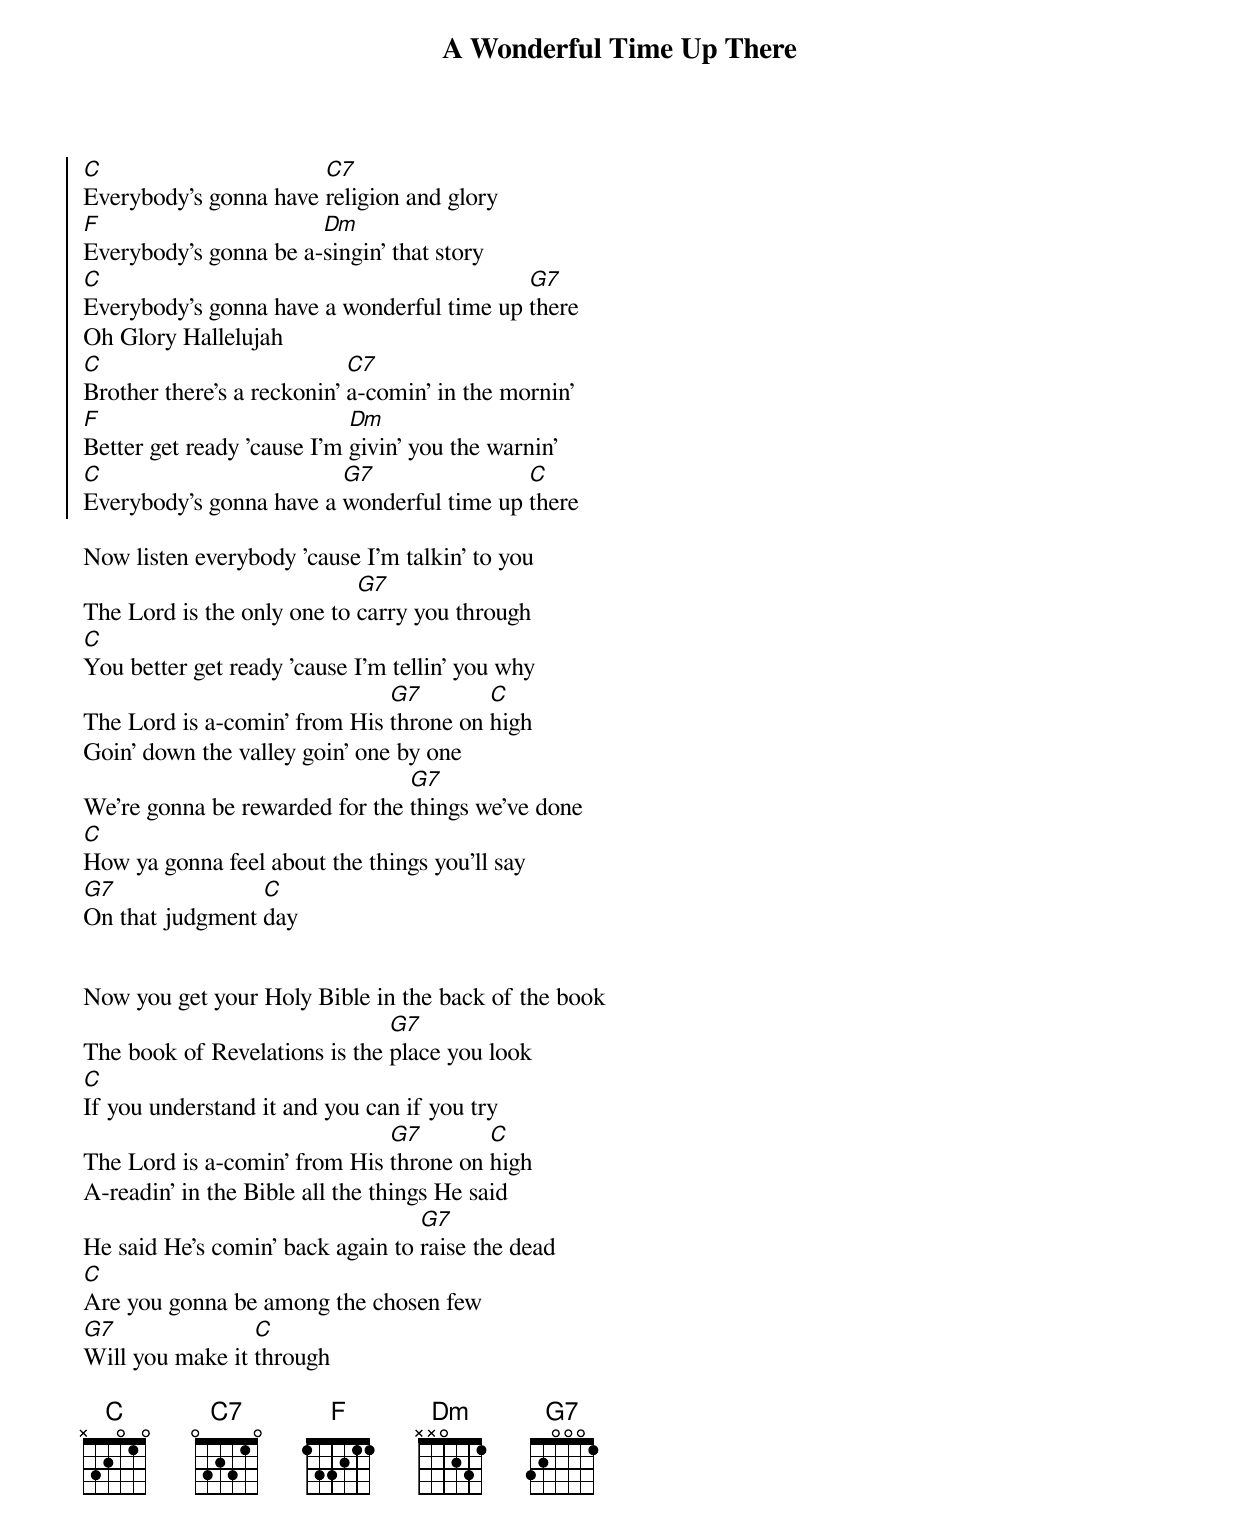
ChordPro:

{title:A Wonderful Time Up There}
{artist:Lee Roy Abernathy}

{soc}
[C]Everybody's gonna have [C7]religion and glory
[F]Everybody's gonna be a-[Dm]singin' that story
[C]Everybody's gonna have a wonderful time up [G7]there
Oh Glory Hallelujah
[C]Brother there's a reckonin' [C7]a-comin' in the mornin'
[F]Better get ready 'cause I'm [Dm]givin' you the warnin'
[C]Everybody's gonna have a [G7]wonderful time up [C]there
{eoc}

{!Start_of_part:Verse 1}
Now listen everybody 'cause I'm talkin' to you
The Lord is the only one to [G7]carry you through
[C]You better get ready 'cause I'm tellin' you why
The Lord is a-comin' from His [G7]throne on [C]high
Goin' down the valley goin' one by one
We're gonna be rewarded for the [G7]things we've done
[C]How ya gonna feel about the things you'll say
[G7]On that judgment [C]day
{!End_of_part}

{!Start_of_part:Repeat Chorus}
{!End_of_part}

{!Start_of_part:Verse 2}
Now you get your Holy Bible in the back of the book
The book of Revelations is the [G7]place you look
[C]If you understand it and you can if you try
The Lord is a-comin' from His [G7]throne on [C]high
A-readin' in the Bible all the things He said
He said He's comin' back again to [G7]raise the dead
[C]Are you gonna be among the chosen few
[G7]Will you make it [C]through
{!End_of_part}

{!Start_of_part:Repeat Chorus}
{!End_of_part}
